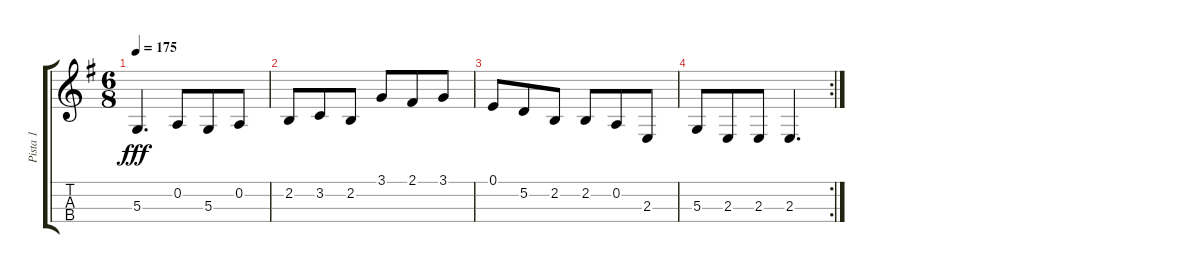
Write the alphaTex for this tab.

\track ("Pista 1" "Pista 1") {instrument flute}
\staff {score tabs}
\tuning (E4 A3 D3 G2) {hide}
\ts (6 8)
\tempo 175
\clef g2
\ks g
5.3.4{d dy fff} 0.2.8 5.3.8 0.2.8 |
2.2.8 3.2.8 2.2.8 3.1.8 2.1.8 3.1.8 |
0.1.8 5.2.8 2.2.8 2.2.8 0.2.8 2.3.8 |
\rc 2
5.3.8 2.3.8 2.3.8 2.3.4{d}
